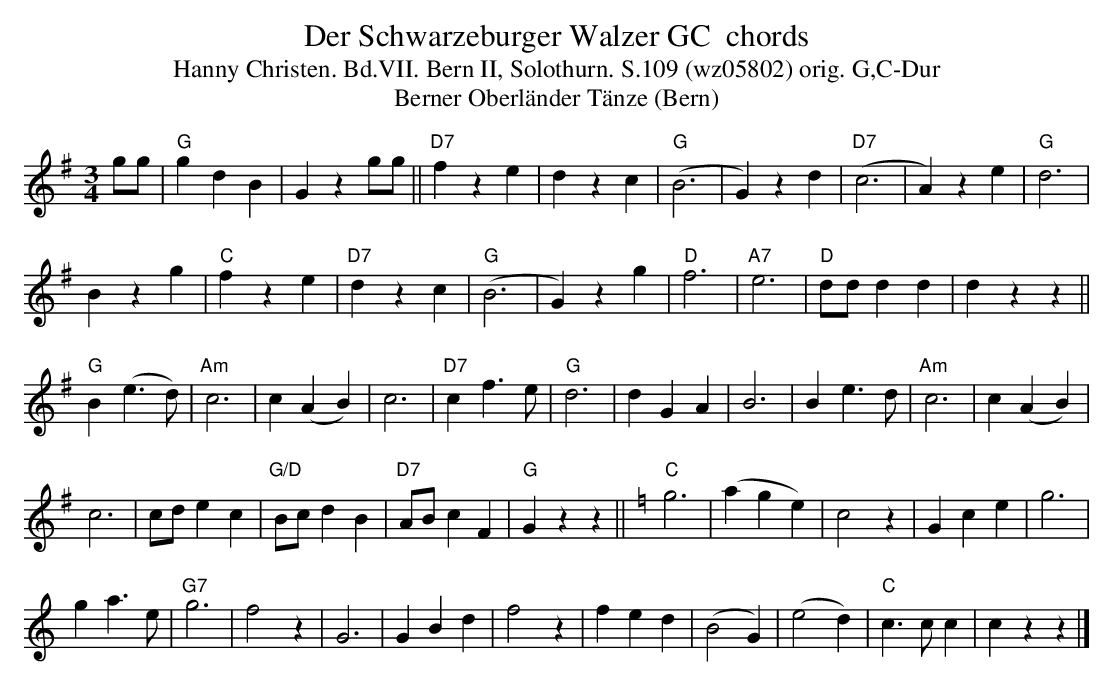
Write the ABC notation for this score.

X:1
T: Der Schwarzeburger Walzer GC  chords
T:Hanny Christen. Bd.VII. Bern II, Solothurn. S.109 (wz05802) orig. G,C-Dur
T: Berner Oberl\"ander T\"anze (Bern)
M:3/4
L:1/4
K:G %%MIDI gchordon
g/g/ | "G"gdB | Gzg/g/ || "D7"fze | dzc | "G"(B3 | G)zd | "D7"(c3 | A)ze | "G"d3 |
Bzg | "C"fze | "D7"dzc | "G"(B3 | G)zg | "D"f3 | "A7"e3 | "D"d/d/ dd | dzz ||
"G"B(e>d) | "Am"c3 | c(AB) | c3 | "D7"cf>e | "G"d3 | dGA | B3 | Be>d | "Am"c3 | c(AB) |
c3 | c/d/ ec | "G/D"B/c/dB | "D7"A/B/ cF | "G"Gzz || [K:C] "C"g3 | (age) | c2z | Gce | g3 |
ga>e | "G7"g3 | f2z | G3 | GBd | f2z | fed | (B2G) | (e2d) | "C"c>cc | czz |]
